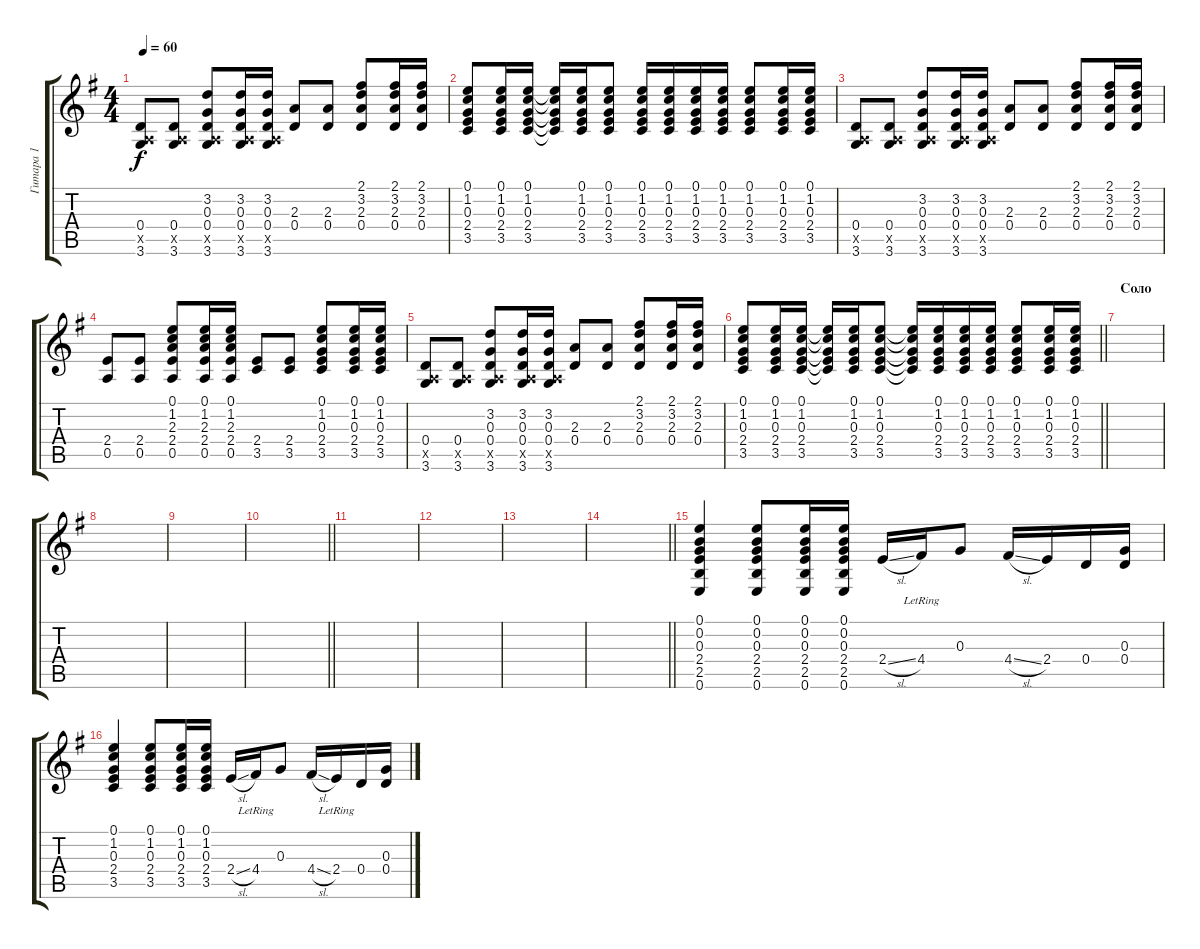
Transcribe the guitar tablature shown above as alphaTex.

\track ("Гитара 1" "Гитара 1") {instrument electricguitarclean}
\staff {score tabs}
\tuning (E4 B3 G3 D3 A2 E2) {hide}
\ts (4 4)
\tempo 60
\clef g2
\ks g
(0.4 0.5{x} 3.6).8{dy f} (0.4 0.5{x} 3.6).8 (3.2 0.3 0.4 0.5{x} 3.6).8 (3.2 0.3 0.4 0.5{x} 3.6).16 (3.2 0.3 0.4 0.5{x} 3.6).16 (2.3 0.4).8 (2.3 0.4).8 (2.1 3.2 2.3 0.4).8 (2.1 3.2 2.3 0.4).16 (2.1 3.2 2.3 0.4).16 |
(0.1 1.2 0.3 2.4 3.5).8 (0.1 1.2 0.3 2.4 3.5).16 (0.1 1.2 0.3 2.4 3.5).16 (0.1{t} 1.2{t} 0.3{t} 2.4{t} 3.5{t}).16 (0.1 1.2 0.3 2.4 3.5).16 (0.1 1.2 0.3 2.4 3.5).8 (0.1 1.2 0.3 2.4 3.5).16 (0.1 1.2 0.3 2.4 3.5).16 (0.1 1.2 0.3 2.4 3.5).16 (0.1 1.2 0.3 2.4 3.5).16 (0.1 1.2 0.3 2.4 3.5).8 (0.1 1.2 0.3 2.4 3.5).16 (0.1 1.2 0.3 2.4 3.5).16 |
(0.4 0.5{x} 3.6).8 (0.4 0.5{x} 3.6).8 (3.2 0.3 0.4 0.5{x} 3.6).8 (3.2 0.3 0.4 0.5{x} 3.6).16 (3.2 0.3 0.4 0.5{x} 3.6).16 (2.3 0.4).8 (2.3 0.4).8 (2.1 3.2 2.3 0.4).8 (2.1 3.2 2.3 0.4).16 (2.1 3.2 2.3 0.4).16 |
(2.4 0.5).8 (2.4 0.5).8 (0.1 1.2 2.3 2.4 0.5).8 (0.1 1.2 2.3 2.4 0.5).16 (0.1 1.2 2.3 2.4 0.5).16 (2.4 3.5).8 (2.4 3.5).8 (0.1 1.2 0.3 2.4 3.5).8 (0.1 1.2 0.3 2.4 3.5).16 (0.1 1.2 0.3 2.4 3.5).16 |
(0.4 0.5{x} 3.6).8 (0.4 0.5{x} 3.6).8 (3.2 0.3 0.4 0.5{x} 3.6).8 (3.2 0.3 0.4 0.5{x} 3.6).16 (3.2 0.3 0.4 0.5{x} 3.6).16 (2.3 0.4).8 (2.3 0.4).8 (2.1 3.2 2.3 0.4).8 (2.1 3.2 2.3 0.4).16 (2.1 3.2 2.3 0.4).16 |
\barLineRight lightlight
(0.1 1.2 0.3 2.4 3.5).8 (0.1 1.2 0.3 2.4 3.5).16 (0.1 1.2 0.3 2.4 3.5).16 (0.1{t} 1.2{t} 0.3{t} 2.4{t} 3.5{t}).16 (0.1 1.2 0.3 2.4 3.5).16 (0.1 1.2 0.3 2.4 3.5).8 (0.1{t} 1.2{t} 0.3{t} 2.4{t} 3.5{t}).16 (0.1 1.2 0.3 2.4 3.5).16 (0.1 1.2 0.3 2.4 3.5).16 (0.1 1.2 0.3 2.4 3.5).16 (0.1 1.2 0.3 2.4 3.5).8 (0.1 1.2 0.3 2.4 3.5).16 (0.1 1.2 0.3 2.4 3.5).16 |
\section ("" "Соло")
|
|
|
\barLineRight lightlight
|
|
|
|
\barLineRight lightlight
|
(0.1 0.2 0.3 2.4 2.5 0.6).4 (0.1 0.2 0.3 2.4 2.5 0.6).8 (0.1 0.2 0.3 2.4 2.5 0.6).16 (0.1 0.2 0.3 2.4 2.5 0.6).16 2.4{sl}.16 4.4{lr}.16 0.3.8 4.4{sl}.16 2.4.16 0.4.16 (0.3 0.4).16 |
(0.1 1.2 0.3 2.4 3.5).4 (0.1 1.2 0.3 2.4 3.5).8 (0.1 1.2 0.3 2.4 3.5).16 (0.1 1.2 0.3 2.4 3.5).16 2.4{sl}.16 4.4{lr}.16 0.3.8 4.4{sl}.16 2.4{lr}.16 0.4.16 (0.3 0.4).16
